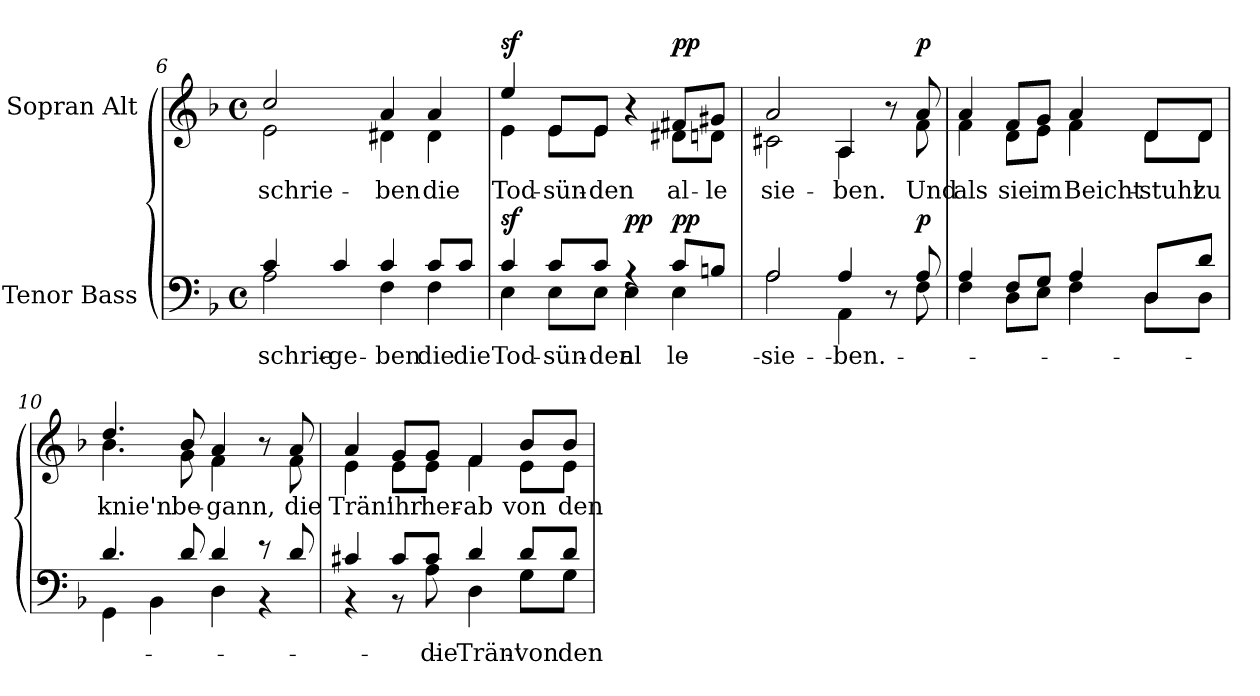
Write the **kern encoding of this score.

**kern	**text	**dynam	**kern	**text	**dynam
*part2	*part2	*part2	*part1	*part1	*part1
*staff2	*staff2	*staff2	*staff1	*staff1	*staff1
*I"Tenor Bass	*	*	*I"Sopran Alt	*	*
*clefF4	*	*	*clefG2	*	*
*k[b-]	*	*	*k[b-]	*	*
*M4/4	*	*	*M4/4	*	*
*met(c)	*	*	*met(c)	*	*
=6	=6	=6	=6	=6	=6
*^	*	*	*^	*	*
4c/	2A\	-schrie-	.	2cc/	2e\	-schrie-	.
4c/	.	-ge-	.	.	.	.	.
4c/	4F\	-ben	.	4a/	4d#X\	-ben	.
8c/L	4F\	die	.	4a/	4d#\	die	.
8c/J	.	die	.	.	.	.	.
!!LO:LB:g=z	!!
=7	=7	=7	=7	=7	=7	=7	=7
!	!	!	!LO:DY:a	!	!	!	!LO:DY:a
4c/	4E\	Tod-	sf	4ee/	4e\	Tod-	sf
8c/L	8E\L	-sün-	.	8e/L	8e\L	-sün-	.
8c/J	8E\J	-den	.	8e/J	8e\J	-den	.
!	!	!	!LO:DY:b	!	!	!	!
4rA	4E\	al-	pp	4r	4ryy	.	.
!	!	!	!LO:DY:a	!	!	!	!LO:DY:a
8c/L	4E\	-le	pp	8f#X/L	8d#X\L	al-	pp
8Bn/J	.	.	.	8g#X/J	8dn\J	-le	.
=8	=8	=8	=8	=8	=8	=8	=8
2A/	2A\	sie-	.	2a/	2c#X\	sie-	.
4A/	4AA\	-ben.	.	4A/	4A\	-ben.	.
8r	8ryy	.	.	8r	8ryy	.	.
!	!	!	!LO:DY:a	!	!	!	!LO:DY:a
8A/	8F\	.	p	8a/	8f\	Und	p
=9	=9	=9	=9	=9	=9	=9	=9
4A/	4F\	.	.	4a/	4f\	als	.
8F/L	8D\L	.	.	8f/L	8d\L	sie	.
8G/J	8E\J	.	.	8g/J	8e\J	im	.
4A/	4F\	.	.	4a/	4f\	Beicht-	.
8D/L	8D\L	.	.	8d/L	8d\L	-stuhl	.
8d/J	8D\J	.	.	8d/J	8d\J	zu	.
=10	=10	=10	=10	=10	=10	=10	=10
4.d/	4GG\	.	.	4.dd/	4.b-\	knie'n	.
.	4BB-\	.	.	.	.	.	.
8d/	.	.	.	8b-/	8g\	be-	.
4d/	4D\	.	.	4a/	4f\	-gann,	.
8r	4r	.	.	8r	8ryy	.	.
8d/	.	.	.	8a/	8f\	die	.
!!LO:LB:g=z	!!
=11	=11	=11	=11	=11	=11	=11	=11
4c#X/	4r	.	.	4a/	4e\	Trän'	.
8c#/L	8r	.	.	8g/L	8e\L	ihr	.
8c#/J	8A\	die	.	8g/J	8e\J	her-	.
4d/	4D\	Trän'	.	4f/	4f\	-ab	.
8d/L	8G\L	von	.	8b-/L	8e\L	von	.
8d/J	8G\J	den	.	8b-/J	8e\J	den	.
*v	*v	*	*	*	*	*	*
*	*	*	*v	*v	*	*
=	=	=	=	=	=
*-	*-	*-	*-	*-	*-
